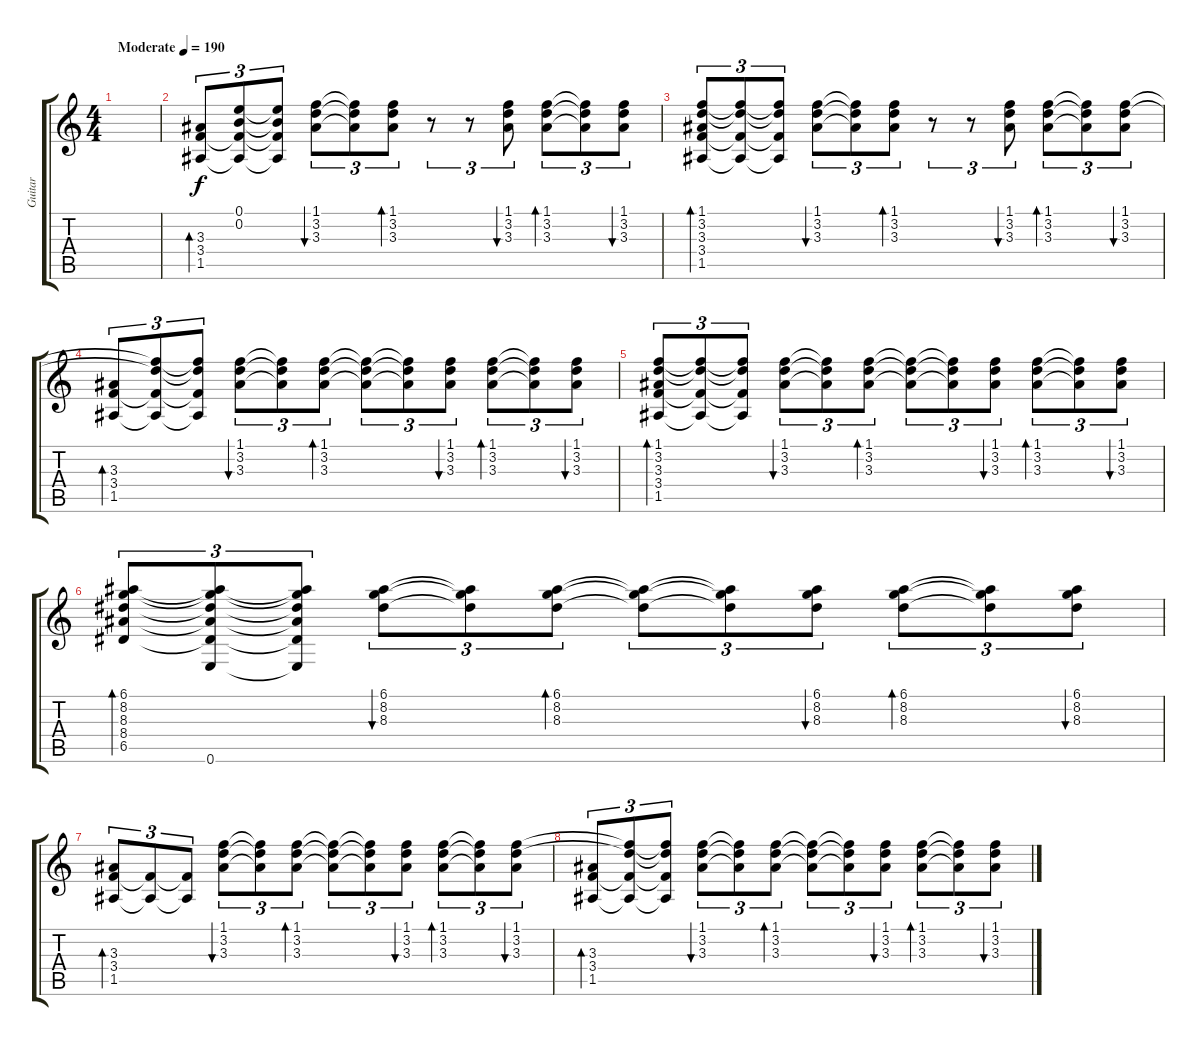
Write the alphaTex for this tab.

\track ("Guitar" "Guitar") {instrument acousticguitarsteel}
\staff {score tabs}
\tuning (E4 B3 G3 D3 A2 E2) {hide}
\ts (4 4)
\tempo (190 "Moderate")
\clef g2
\ks c
|
(3.3 3.4 1.5).8{tu (3 2) bd 60} (0.1 0.2 3.4{t} 1.5{t}).8{tu (3 2)} (0.1{t} 0.2{t} 3.4{t} 1.5{t}).8{tu (3 2)} (1.1 3.2 3.3).8{tu (3 2) bu 60} (1.1{t} 3.2{t} 3.3{t}).8{tu (3 2)} (1.1 3.2 3.3).8{tu (3 2) bd 60} r.8{tu (3 2)} r.8{tu (3 2)} (1.1 3.2 3.3).8{tu (3 2) bu 60} (1.1 3.2 3.3).8{tu (3 2) bd 60} (1.1{t} 3.2{t} 3.3{t}).8{tu (3 2)} (1.1 3.2 3.3).8{tu (3 2) bu 60} |
(1.1 3.2 3.3 3.4 1.5).8{tu (3 2) bd 60} (1.1{t} 3.2{t} 3.4{t} 1.5{t}).8{tu (3 2)} (1.1{t} 3.2{t} 3.4{t} 1.5{t}).8{tu (3 2)} (1.1 3.2 3.3).8{tu (3 2) bu 60} (1.1{t} 3.2{t} 3.3{t}).8{tu (3 2)} (1.1 3.2 3.3).8{tu (3 2) bd 60} r.8{tu (3 2)} r.8{tu (3 2)} (1.1 3.2 3.3).8{tu (3 2) bu 60} (1.1 3.2 3.3).8{tu (3 2) bd 60} (1.1{t} 3.2{t} 3.3{t}).8{tu (3 2)} (1.1 3.2 3.3).8{tu (3 2) bu 60} |
(3.3 3.4 1.5).8{tu (3 2) bd 60} (1.1{t} 3.2{t} 3.4{t} 1.5{t}).8{tu (3 2)} (1.1{t} 3.2{t} 3.4{t} 1.5{t}).8{tu (3 2)} (1.1 3.2 3.3).8{tu (3 2) bu 60} (1.1{t} 3.2{t} 3.3{t}).8{tu (3 2)} (1.1 3.2 3.3).8{tu (3 2) bd 60} (1.1{t} 3.2{t} 3.3{t}).8{tu (3 2)} (1.1{t} 3.2{t} 3.3{t}).8{tu (3 2)} (1.1 3.2 3.3).8{tu (3 2) bu 60} (1.1 3.2 3.3).8{tu (3 2) bd 60} (1.1{t} 3.2{t} 3.3{t}).8{tu (3 2)} (1.1 3.2 3.3).8{tu (3 2) bu 60} |
(1.1 3.2 3.3 3.4 1.5).8{tu (3 2) bd 60} (1.1{t} 3.2{t} 3.4{t} 1.5{t}).8{tu (3 2)} (1.1{t} 3.2{t} 3.4{t} 1.5{t}).8{tu (3 2)} (1.1 3.2 3.3).8{tu (3 2) bu 60} (1.1{t} 3.2{t} 3.3{t}).8{tu (3 2)} (1.1 3.2 3.3).8{tu (3 2) bd 60} (1.1{t} 3.2{t} 3.3{t}).8{tu (3 2)} (1.1{t} 3.2{t} 3.3{t}).8{tu (3 2)} (1.1 3.2 3.3).8{tu (3 2) bu 60} (1.1 3.2 3.3).8{tu (3 2) bd 60} (1.1{t} 3.2{t} 3.3{t}).8{tu (3 2)} (1.1 3.2 3.3).8{tu (3 2) bu 60} |
(6.1 8.2 8.3 8.4 6.5).8{tu (3 2) bd 60} (6.1{t} 8.2{t} 8.3{t} 8.4{t} 6.5{t} 0.6).8{tu (3 2)} (6.1{t} 8.2{t} 8.3{t} 8.4{t} 6.5{t} 0.6{t}).8{tu (3 2)} (6.1 8.2 8.3).8{tu (3 2) bu 60} (6.1{t} 8.2{t} 8.3{t}).8{tu (3 2)} (6.1 8.2 8.3).8{tu (3 2) bd 60} (6.1{t} 8.2{t} 8.3{t}).8{tu (3 2)} (6.1{t} 8.2{t} 8.3{t}).8{tu (3 2)} (6.1 8.2 8.3).8{tu (3 2) bu 60} (6.1 8.2 8.3).8{tu (3 2) bd 60} (6.1{t} 8.2{t} 8.3{t}).8{tu (3 2)} (6.1 8.2 8.3).8{tu (3 2) bu 60} |
(3.3 3.4 1.5).8{tu (3 2) bd 60} (3.4{t} 1.5{t}).8{tu (3 2)} (3.4{t} 1.5{t}).8{tu (3 2)} (1.1 3.2 3.3).8{tu (3 2) bu 60} (1.1{t} 3.2{t} 3.3{t}).8{tu (3 2)} (1.1 3.2 3.3).8{tu (3 2) bd 60} (1.1{t} 3.2{t} 3.3{t}).8{tu (3 2)} (1.1{t} 3.2{t} 3.3{t}).8{tu (3 2)} (1.1 3.2 3.3).8{tu (3 2) bu 60} (1.1 3.2 3.3).8{tu (3 2) bd 60} (1.1{t} 3.2{t} 3.3{t}).8{tu (3 2)} (1.1 3.2 3.3).8{tu (3 2) bu 60} |
(3.3 3.4 1.5).8{tu (3 2) bd 60} (1.1{t} 3.2{t} 3.4{t} 1.5{t}).8{tu (3 2)} (1.1{t} 3.2{t} 3.4{t} 1.5{t}).8{tu (3 2)} (1.1 3.2 3.3).8{tu (3 2) bu 60} (1.1{t} 3.2{t} 3.3{t}).8{tu (3 2)} (1.1 3.2 3.3).8{tu (3 2) bd 60} (1.1{t} 3.2{t} 3.3{t}).8{tu (3 2)} (1.1{t} 3.2{t} 3.3{t}).8{tu (3 2)} (1.1 3.2 3.3).8{tu (3 2) bu 60} (1.1 3.2 3.3).8{tu (3 2) bd 60} (1.1{t} 3.2{t} 3.3{t}).8{tu (3 2)} (1.1 3.2 3.3).8{tu (3 2) bu 60}
